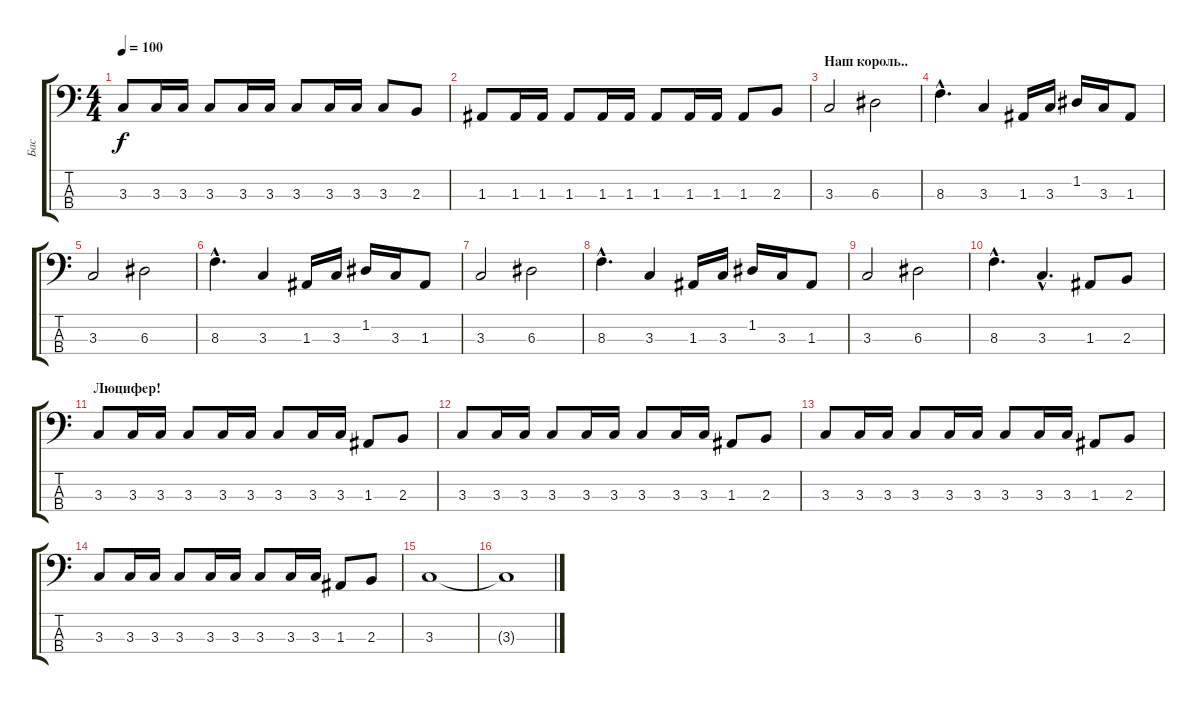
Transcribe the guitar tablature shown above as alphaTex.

\track ("Бас" "Бас") {instrument electricbassfinger}
\staff {score tabs}
\tuning (G2 D2 A1 E1) {hide}
\ts (4 4)
\tempo 100
\clef f4
\ks c
3.3.8{dy f} 3.3.16 3.3.16 3.3.8 3.3.16 3.3.16 3.3.8 3.3.16 3.3.16 3.3.8 2.3.8 |
1.3.8 1.3.16 1.3.16 1.3.8 1.3.16 1.3.16 1.3.8 1.3.16 1.3.16 1.3.8 2.3.8 |
\section ("" "Наш король..")
3.3.2 6.3.2 |
8.3{hac}.4{d} 3.3.4 1.3.16 3.3.16 1.2.16 3.3.16 1.3.8 |
3.3.2 6.3.2 |
8.3{hac}.4{d} 3.3.4 1.3.16 3.3.16 1.2.16 3.3.16 1.3.8 |
3.3.2 6.3.2 |
8.3{hac}.4{d} 3.3.4 1.3.16 3.3.16 1.2.16 3.3.16 1.3.8 |
3.3.2 6.3.2 |
8.3{hac}.4{d} 3.3{hac}.4{d} 1.3.8 2.3.8 |
\section ("" "Люцифер!")
3.3.8 3.3.16 3.3.16 3.3.8 3.3.16 3.3.16 3.3.8 3.3.16 3.3.16 1.3.8 2.3.8 |
3.3.8 3.3.16 3.3.16 3.3.8 3.3.16 3.3.16 3.3.8 3.3.16 3.3.16 1.3.8 2.3.8 |
3.3.8 3.3.16 3.3.16 3.3.8 3.3.16 3.3.16 3.3.8 3.3.16 3.3.16 1.3.8 2.3.8 |
3.3.8 3.3.16 3.3.16 3.3.8 3.3.16 3.3.16 3.3.8 3.3.16 3.3.16 1.3.8 2.3.8 |
3.3.1 |
3.3{t}.1
